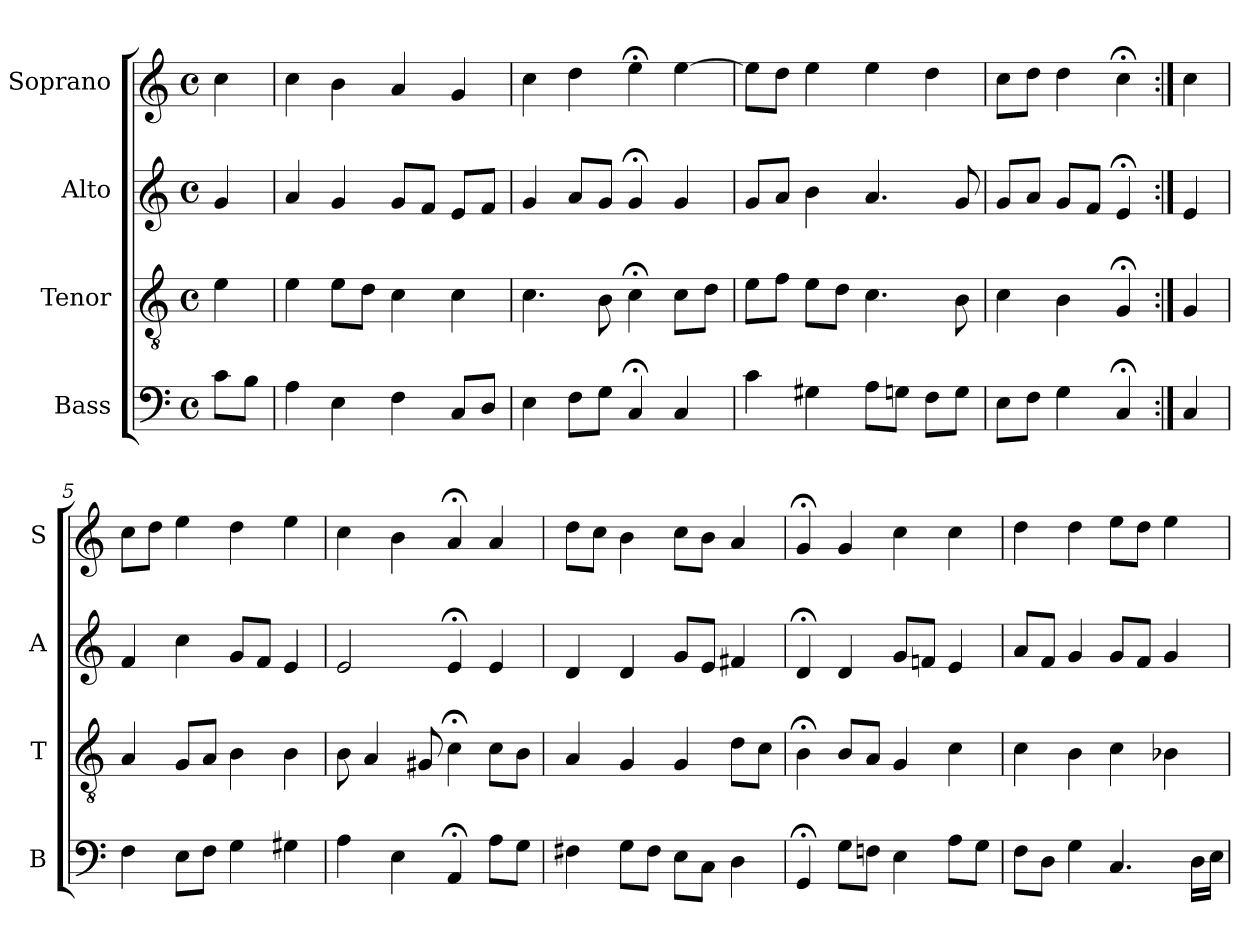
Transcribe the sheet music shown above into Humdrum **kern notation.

**kern	**kern	**kern	**kern
*part4	*part3	*part2	*part1
*staff4	*staff3	*staff2	*staff1
*I"Bass	*I"Tenor	*I"Alto	*I"Soprano
*I'B	*I'T	*I'A	*I'S
*clefF4	*clefGv2	*clefG2	*clefG2
*k[]	*k[]	*k[]	*k[]
*C:	*C:	*C:	*C:
*M4/4	*M4/4	*M4/4	*M4/4
*met(c)	*met(c)	*met(c)	*met(c)
*MM100	*MM100	*MM100	*MM100
=	=	=	=
8cL	4e	4g	4cc
8BJ	.	.	.
=1	=1	=1	=1
4A	4e	4a	4cc
4E	8eL	4g	4b
.	8dJ	.	.
4F	4c	8gL	4a
.	.	8fJ	.
8CL	4c	8eL	4g
8DJ	.	8fJ	.
=2	=2	=2	=2
4E	4.c	4g	4cc
8FL	.	8aL	4dd
8GJ	8B	8gJ	.
4C;<	4c;<	4g;<	4ee;<
4C	8cL	4g	[4ee
.	8dJ	.	.
=3	=3	=3	=3
4c	8eL	8gL	8eeL]
.	8fJ	8aJ	8ddJ
4G#X	8eL	4b	4ee
.	8dJ	.	.
8AL	4.c	4.a	4ee
8GnJ	.	.	.
8FL	.	.	4dd
8GJ	8B	8g	.
=4	=4	=4	=4
8EL	4c	8gL	8ccL
8FJ	.	8aJ	8ddJ
4G	4B	8gL	4dd
.	.	8fJ	.
4C;<	4G;<	4e;<	4cc;<
=:|!	=:|!	=:|!	=:|!
4C	4G	4e	4cc
=5	=5	=5	=5
4F	4A	4f	8ccL
.	.	.	8ddJ
8EL	8GL	4cc	4ee
8FJ	8AJ	.	.
4G	4B	8gL	4dd
.	.	8fJ	.
4G#X	4B	4e	4ee
=6	=6	=6	=6
4A	8B	2e	4cc
.	4A	.	.
4E	.	.	4b
.	8G#X	.	.
4AA;<	4c;<	4e;<	4a;<
8AL	8cL	4e	4a
8GJ	8BJ	.	.
=7	=7	=7	=7
4F#X	4A	4d	8ddL
.	.	.	8ccJ
8GL	4G	4d	4b
8F#J	.	.	.
8EL	4G	8gL	8ccL
8CJ	.	8eJ	8bJ
4D	8dL	4f#X	4a
.	8cJ	.	.
=8	=8	=8	=8
4GG;<	4B;<	4d;<	4g;<
8GL	8BL	4d	4g
8FnJ	8AJ	.	.
4E	4G	8gL	4cc
.	.	8fnJ	.
8AL	4c	4e	4cc
8GJ	.	.	.
=9	=9	=9	=9
8FL	4c	8aL	4dd
8DJ	.	8fJ	.
4G	4B	4g	4dd
4.C	4c	8gL	8eeL
.	.	8fJ	8ddJ
.	4B-X	4g	4ee
16DLL	.	.	.
16EJJ	.	.	.
=	=	=	=
*-	*-	*-	*-
